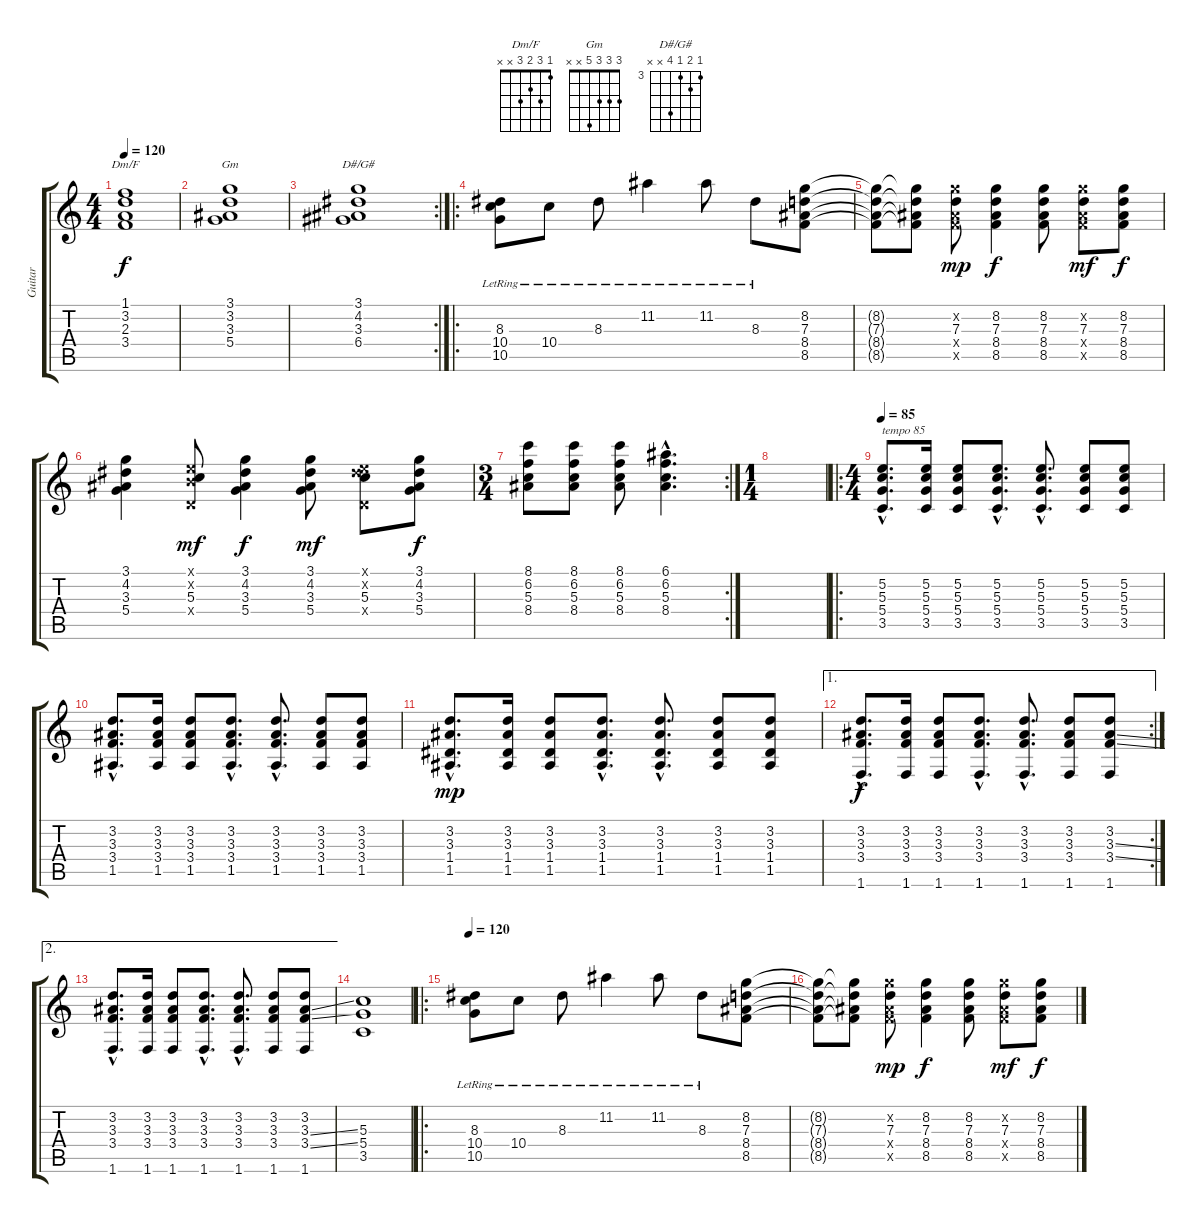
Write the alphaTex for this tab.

\track ("Guitar" "Guitar") {instrument electricguitarjazz}
\staff {score tabs}
\tuning (E4 B3 G3 D3 A2 E2) {hide}
\chord ("Dm/F" 1 3 2 3 x x)
\chord ("Gm" 3 3 3 5 x x)
\chord ("D#/G#" 3 4 3 6 x x) {firstfret 3}
\ts (4 4)
\tempo 120
\clef g2
\ks c
(1.1 3.2 2.3 3.4).1{ch "Dm/F" dy f} |
(3.1 3.2 3.3 5.4).1{ch "Gm"} |
\rc 2
(3.1 4.2 3.3 6.4).1{ch "D#/G#"} |
\ro
\section ("" "")
(8.3{lr} 10.4{lr} 10.5{lr}).8 10.4{lr}.8 8.3{lr}.8 11.2{lr}.4 11.2{lr}.8 8.3{lr}.8 (8.2 7.3 8.4 8.5).8 |
(8.2{t} 7.3{t} 8.4{t} 8.5{t}).8 (8.2{t} 7.3{t} 8.4{t} 8.5{t}).8 (8.2{x} 7.3 8.4{x} 8.5{x}).8{dy mp} (8.2 7.3 8.4 8.5).4{dy f} (8.2 7.3 8.4 8.5).8 (8.2{x} 7.3 8.4{x} 8.5{x}).8{dy mf} (8.2 7.3 8.4 8.5).8{dy f} |
(3.1 4.2 3.3 5.4).4 (0.1{x} 0.2{x} 5.3 0.4{x}).8{dy mf} (3.1 4.2 3.3 5.4).4{dy f} (3.1 4.2 3.3 5.4).8{dy mf} (0.1{x} 4.2{x} 5.3 0.4{x}).8 (3.1 4.2 3.3 5.4).8{dy f} |
\rc 2
\ts (3 4)
(8.1 6.2 5.3 8.4).8 (8.1 6.2 5.3 8.4).8 (8.1 6.2 5.3 8.4).8 (6.1{hac} 6.2{hac} 5.3{hac} 8.4{hac}).4{d} |
\ts (1 4)
|
\ro
\ts (4 4)
\section ("" "")
\tempo 85
(5.2{hac} 5.3{hac} 5.4{hac} 3.5{hac}).8{d txt "tempo 85"} (5.2 5.3 5.4 3.5).16 (5.2 5.3 5.4 3.5).8 (5.2{hac} 5.3{hac} 5.4{hac} 3.5{hac}).8{d} (5.2{hac} 5.3{hac} 5.4{hac} 3.5{hac}).8{d} (5.2 5.3 5.4 3.5).8 (5.2 5.3 5.4 3.5).8 |
(3.2{hac} 3.3{hac} 3.4{hac} 1.5{hac}).8{d} (3.2 3.3 3.4 1.5).16 (3.2 3.3 3.4 1.5).8 (3.2{hac} 3.3{hac} 3.4{hac} 1.5{hac}).8{d} (3.2{hac} 3.3{hac} 3.4{hac} 1.5{hac}).8{d} (3.2 3.3 3.4 1.5).8 (3.2 3.3 3.4 1.5).8 |
(3.2{hac} 3.3{hac} 1.4{hac} 1.5{hac}).8{d dy mp} (3.2 3.3 1.4 1.5).16 (3.2 3.3 1.4 1.5).8 (3.2{hac} 3.3{hac} 1.4{hac} 1.5{hac}).8{d} (3.2{hac} 3.3{hac} 1.4{hac} 1.5{hac}).8{d} (3.2 3.3 1.4 1.5).8 (3.2 3.3 1.4 1.5).8 |
\ae 1
\rc 2
(3.2{hac} 3.3{hac} 3.4{hac} 1.6{hac}).8{d dy f} (3.2 3.3 3.4 1.6).16 (3.2 3.3 3.4 1.6).8 (3.2{hac} 3.3{hac} 3.4{hac} 1.6{hac}).8{d} (3.2{hac} 3.3{hac} 3.4{hac} 1.6{hac}).8{d} (3.2 3.3 3.4 1.6).8 (3.2 3.3{ss} 3.4{ss} 1.6).8 |
\ae 2
(3.2{hac} 3.3{hac} 3.4{hac} 1.6{hac}).8{d} (3.2 3.3 3.4 1.6).16 (3.2 3.3 3.4 1.6).8 (3.2{hac} 3.3{hac} 3.4{hac} 1.6{hac}).8{d} (3.2{hac} 3.3{hac} 3.4{hac} 1.6{hac}).8{d} (3.2 3.3 3.4 1.6).8 (3.2 3.3{ss} 3.4{ss} 1.6).8 |
(5.3 5.4 3.5).1 |
\ro
\section ("" "")
\tempo 120
(8.3{lr} 10.4{lr} 10.5{lr}).8 10.4{lr}.8 8.3{lr}.8 11.2{lr}.4 11.2{lr}.8 8.3{lr}.8 (8.2 7.3 8.4 8.5).8 |
(8.2{t} 7.3{t} 8.4{t} 8.5{t}).8 (8.2{t} 7.3{t} 8.4{t} 8.5{t}).8 (8.2{x} 7.3 8.4{x} 8.5{x}).8{dy mp} (8.2 7.3 8.4 8.5).4{dy f} (8.2 7.3 8.4 8.5).8 (8.2{x} 7.3 8.4{x} 8.5{x}).8{dy mf} (8.2 7.3 8.4 8.5).8{dy f}
